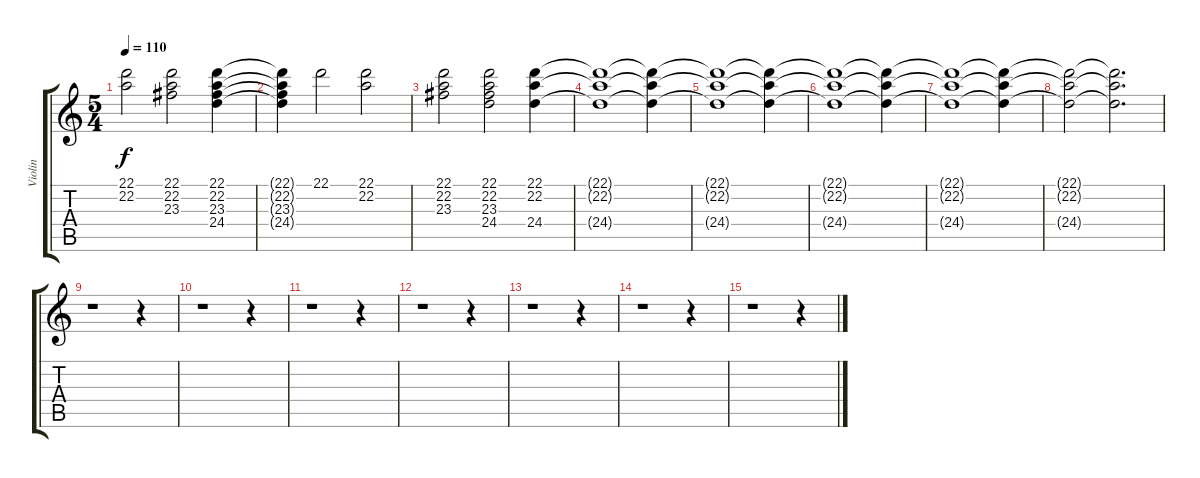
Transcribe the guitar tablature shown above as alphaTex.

\track ("Violin" "Violin") {instrument synthstrings1}
\staff {score tabs}
\tuning (E4 B3 G3 D3 A2 E2) {hide}
\ts (5 4)
\tempo 110
\clef g2
\ks c
(22.1 22.2).2{dy f} (22.1 22.2 23.3).2 (22.1 22.2 23.3 24.4).4 |
(22.1{t} 22.2{t} 23.3{t} 24.4{t}).4 22.1.2 (22.1 22.2).2 |
(22.1 22.2 23.3).2 (22.1 22.2 23.3 24.4).2 (22.1 22.2 24.4).4 |
(22.1{t} 22.2{t} 24.4{t}).1 (22.1{t} 22.2{t} 24.4{t}).4 |
(22.1{t} 22.2{t} 24.4{t}).1 (22.1{t} 22.2{t} 24.4{t}).4 |
(22.1{t} 22.2{t} 24.4{t}).1 (22.1{t} 22.2{t} 24.4{t}).4 |
(22.1{t} 22.2{t} 24.4{t}).1 (22.1{t} 22.2{t} 24.4{t}).4 |
(22.1{t} 22.2{t} 24.4{t}).2 (22.1{t} 22.2{t} 24.4{t}).2{d} |
r.1 r.4 |
r.1 r.4 |
r.1 r.4 |
r.1 r.4 |
r.1 r.4 |
r.1 r.4 |
r.1 r.4
